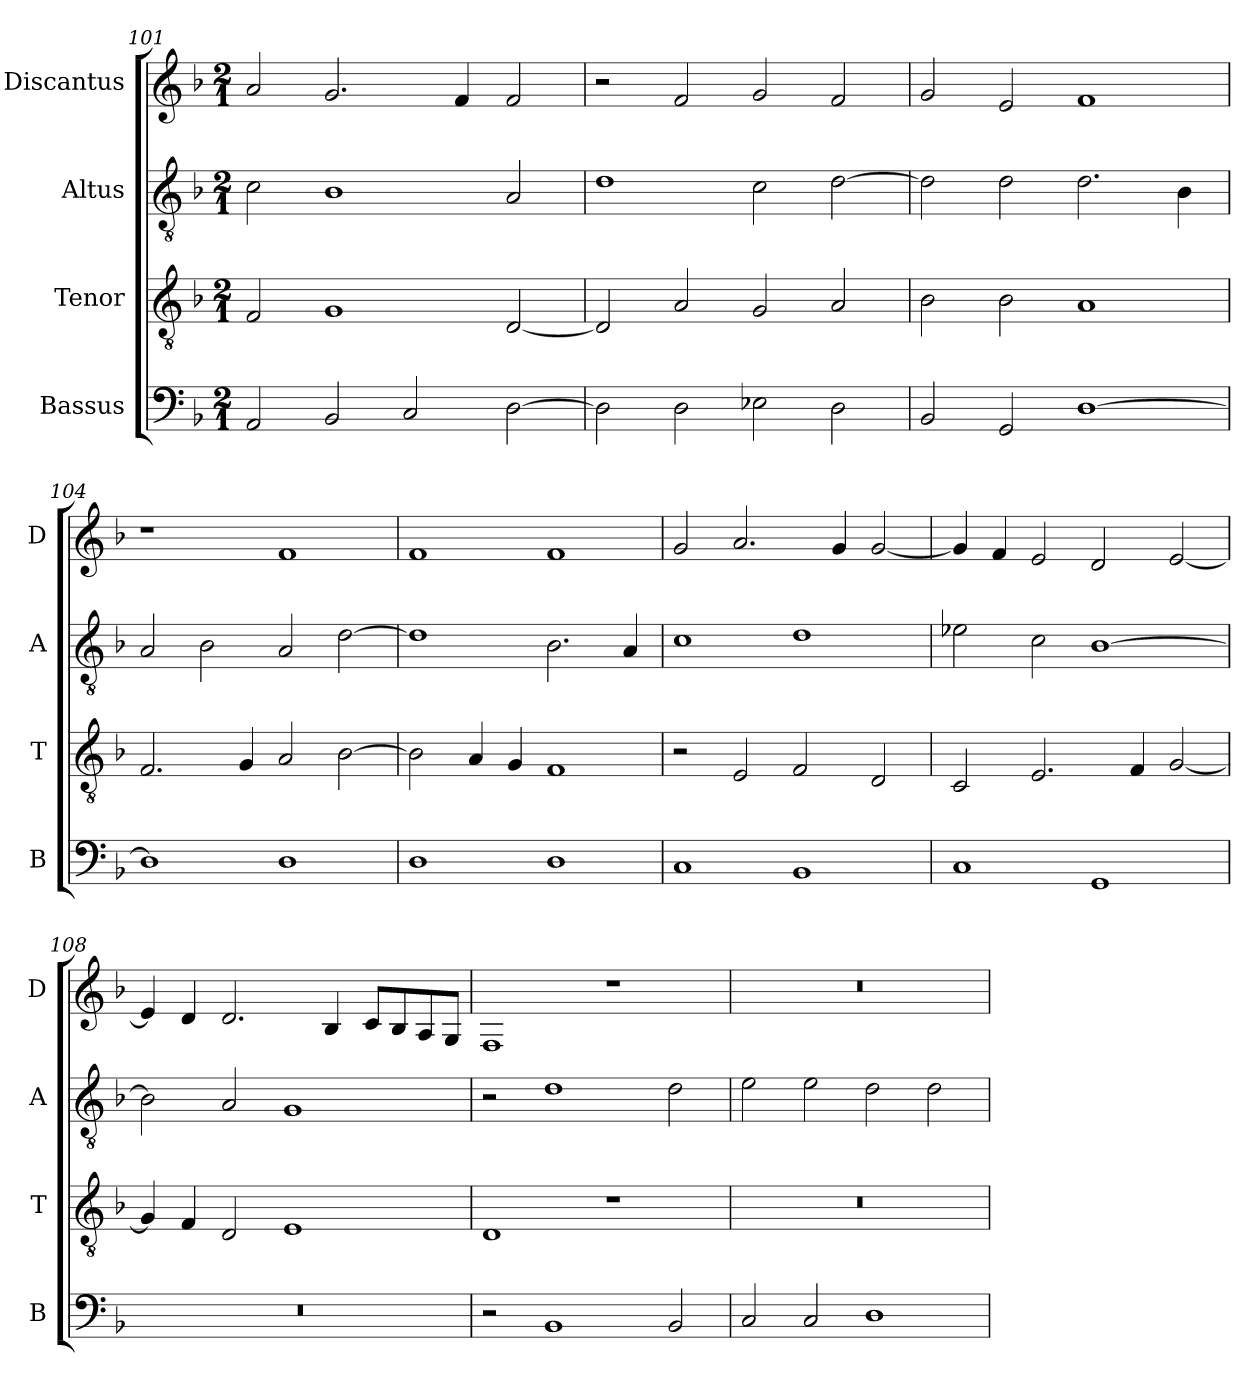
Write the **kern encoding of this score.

**kern	**kern	**kern	**kern
*part4	*part3	*part2	*part1
*staff4	*staff3	*staff2	*staff1
*I"Bassus	*I"Tenor	*I"Altus	*I"Discantus
*I'B	*I'T	*I'A	*I'D
*clefF4	*clefGv2	*clefGv2	*clefG2
*k[b-]	*k[b-]	*k[b-]	*k[b-]
*M2/1	*M2/1	*M2/1	*M2/1
=101	=101	=101	=101
2AA/	2F/	2c\	2a/
2BB-/	1G	1B-	2.g/
2C/	.	.	.
.	.	.	4f/
[2D\	[2D/	2A/	2f/
=102	=102	=102	=102
2D\]	2D/]	1d	2r
2D\	2A/	.	2f/
2E-X\	2G/	2c\	2g/
2D\	2A/	[2d\	2f/
=103	=103	=103	=103
2BB-/	2B-\	2d\]	2g/
2GG/	2B-\	2d\	2e/
[1D	1A	2.d\	1f
.	.	4B-\	.
=104	=104	=104	=104
1D]	2.F/	2A/	1r
.	.	2B-\	.
.	4G/	.	.
1D	2A/	2A/	1f
.	[2B-\	[2d\	.
=105	=105	=105	=105
1D	2B-\]	1d]	1f
.	4A/	.	.
.	4G/	.	.
1D	1F	2.B-\	1f
.	.	4A/	.
=106	=106	=106	=106
1C	2r	1c	2g/
.	2E/	.	2.a/
1BB-	2F/	1d	.
.	.	.	4g/
.	2D/	.	[2g/
=107	=107	=107	=107
1C	2C/	2e-X\	4g/]
.	.	.	4f/
.	2.E/	2c\	2e/
1GG	.	[1B-	2d/
.	4F/	.	.
.	[2G/	.	[2e/
=108	=108	=108	=108
0r	4G/]	2B-\]	4e/]
.	4F/	.	4d/
.	2D/	2A/	2.d/
.	1E	1G	.
.	.	.	4B-/
.	.	.	8c/L
.	.	.	8B-/
.	.	.	8A/
.	.	.	8G/J
=109	=109	=109	=109
2r	1D	2r	1F
1BB-	.	1d	.
.	1r	.	1r
2BB-/	.	2d\	.
=110	=110	=110	=110
2C/	0r	2e\	0r
2C/	.	2e\	.
1D	.	2d\	.
.	.	2d\	.
=	=	=	=
*-	*-	*-	*-
